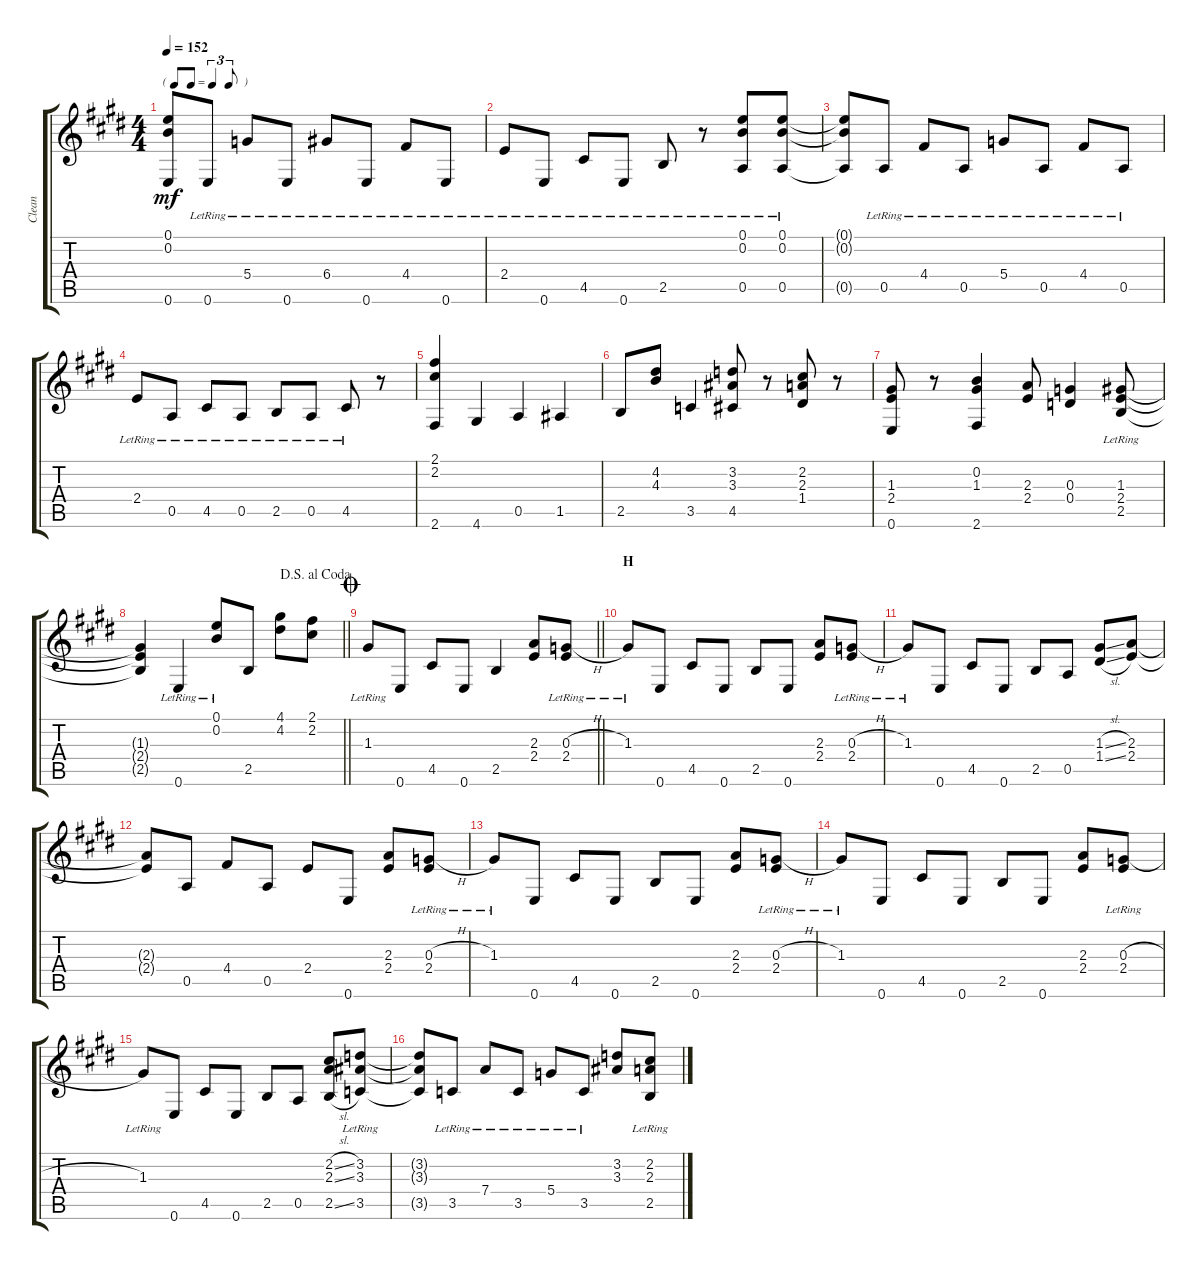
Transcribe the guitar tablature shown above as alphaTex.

\track ("Clean" "Clean") {instrument electricguitarclean}
\staff {score tabs}
\tuning (E4 B3 G3 D3 A2 E2) {hide}
\ts (4 4)
\tf triplet8th
\tempo 152
\clef g2
\ks c#minor
(0.1{t} 0.2{t} 0.6{t}).8{dy mf} 0.6{lr}.8 5.4{lr}.8 0.6{lr}.8 6.4{lr}.8 0.6{lr}.8 4.4{lr}.8 0.6{lr}.8 |
2.4{lr}.8 0.6{lr}.8 4.5{lr}.8 0.6{lr}.8 2.5{lr}.8 r.8 (0.1{lr} 0.2{lr} 0.5{lr}).8 (0.1{lr} 0.2{lr} 0.5{lr}).8 |
\ks e
(0.1{t} 0.2{t} 0.5{t}).8 0.5{lr}.8 4.4{lr}.8 0.5{lr}.8 5.4{lr}.8 0.5{lr}.8 4.4{lr}.8 0.5{lr}.8 |
\ks c#minor
2.4{lr}.8 0.5{lr}.8 4.5{lr}.8 0.5{lr}.8 2.5{lr}.8 0.5{lr}.8 4.5{lr}.8 r.8 |
(2.1 2.2 2.6).4 4.6.4 0.5.4 1.5.4 |
\ks e
2.5.8 (4.2 4.3).8 3.5.4 (3.2 3.3 4.5).8 r.8 (2.2 2.3 1.4).8 r.8 |
\ks c#minor
(1.3 2.4 0.6).8 r.8 (0.2 1.3 2.6).4 (2.3 2.4).8 (0.3 0.4).4 (1.3{lr} 2.4{lr} 2.5{lr}).8 |
\jump dalsegnoalcoda
\barLineRight lightlight
(1.3{t} 2.4{t} 2.5{t}).4 0.6{lr}.4 (0.1{lr} 0.2{lr}).8 2.5.8 (4.1 4.2).8 (2.1 2.2).8 |
\jump coda
\barLineRight lightlight
\ks e
1.3{lr}.8 0.6.8 4.5.8 0.6.8 2.5.4 (2.3 2.4).8 (0.3{h lr} 2.4{lr}).8 |
\section ("" "H")
\ks c#minor
1.3{lr}.8 0.6.8 4.5.8 0.6.8 2.5.8 0.6.8 (2.3 2.4).8 (0.3{h lr} 2.4{lr}).8 |
1.3{lr}.8 0.6.8 4.5.8 0.6.8 2.5.8 0.5.8 (1.3{sl} 1.4{sl}).8 (2.3 2.4).8 |
\ks e
(2.3{t} 2.4{t}).8 0.5.8 4.4.8 0.5.8 2.4.8 0.6.8 (2.3 2.4).8 (0.3{h lr} 2.4{lr}).8 |
\ks c#minor
1.3{lr}.8 0.6.8 4.5.8 0.6.8 2.5.8 0.6.8 (2.3 2.4).8 (0.3{h lr} 2.4{lr}).8 |
1.3{lr}.8 0.6.8 4.5.8 0.6.8 2.5.8 0.6.8 (2.3 2.4).8 (0.3{h lr} 2.4{lr}).8 |
\ks e
1.3{lr}.8 0.6.8 4.5.8 0.6.8 2.5.8 0.5.8 (2.2{sl} 2.3{sl} 2.5{sl}).8 (3.2{lr} 3.3{lr} 3.5{lr}).8 |
\ks c#minor
(3.2{t} 3.3{t} 3.5{t}).8 3.5{lr}.8 7.4{lr}.8 3.5{lr}.8 5.4{lr}.8 3.5{lr}.8 (3.2 3.3).8 (2.2{lr} 2.3{lr} 2.5{lr}).8
